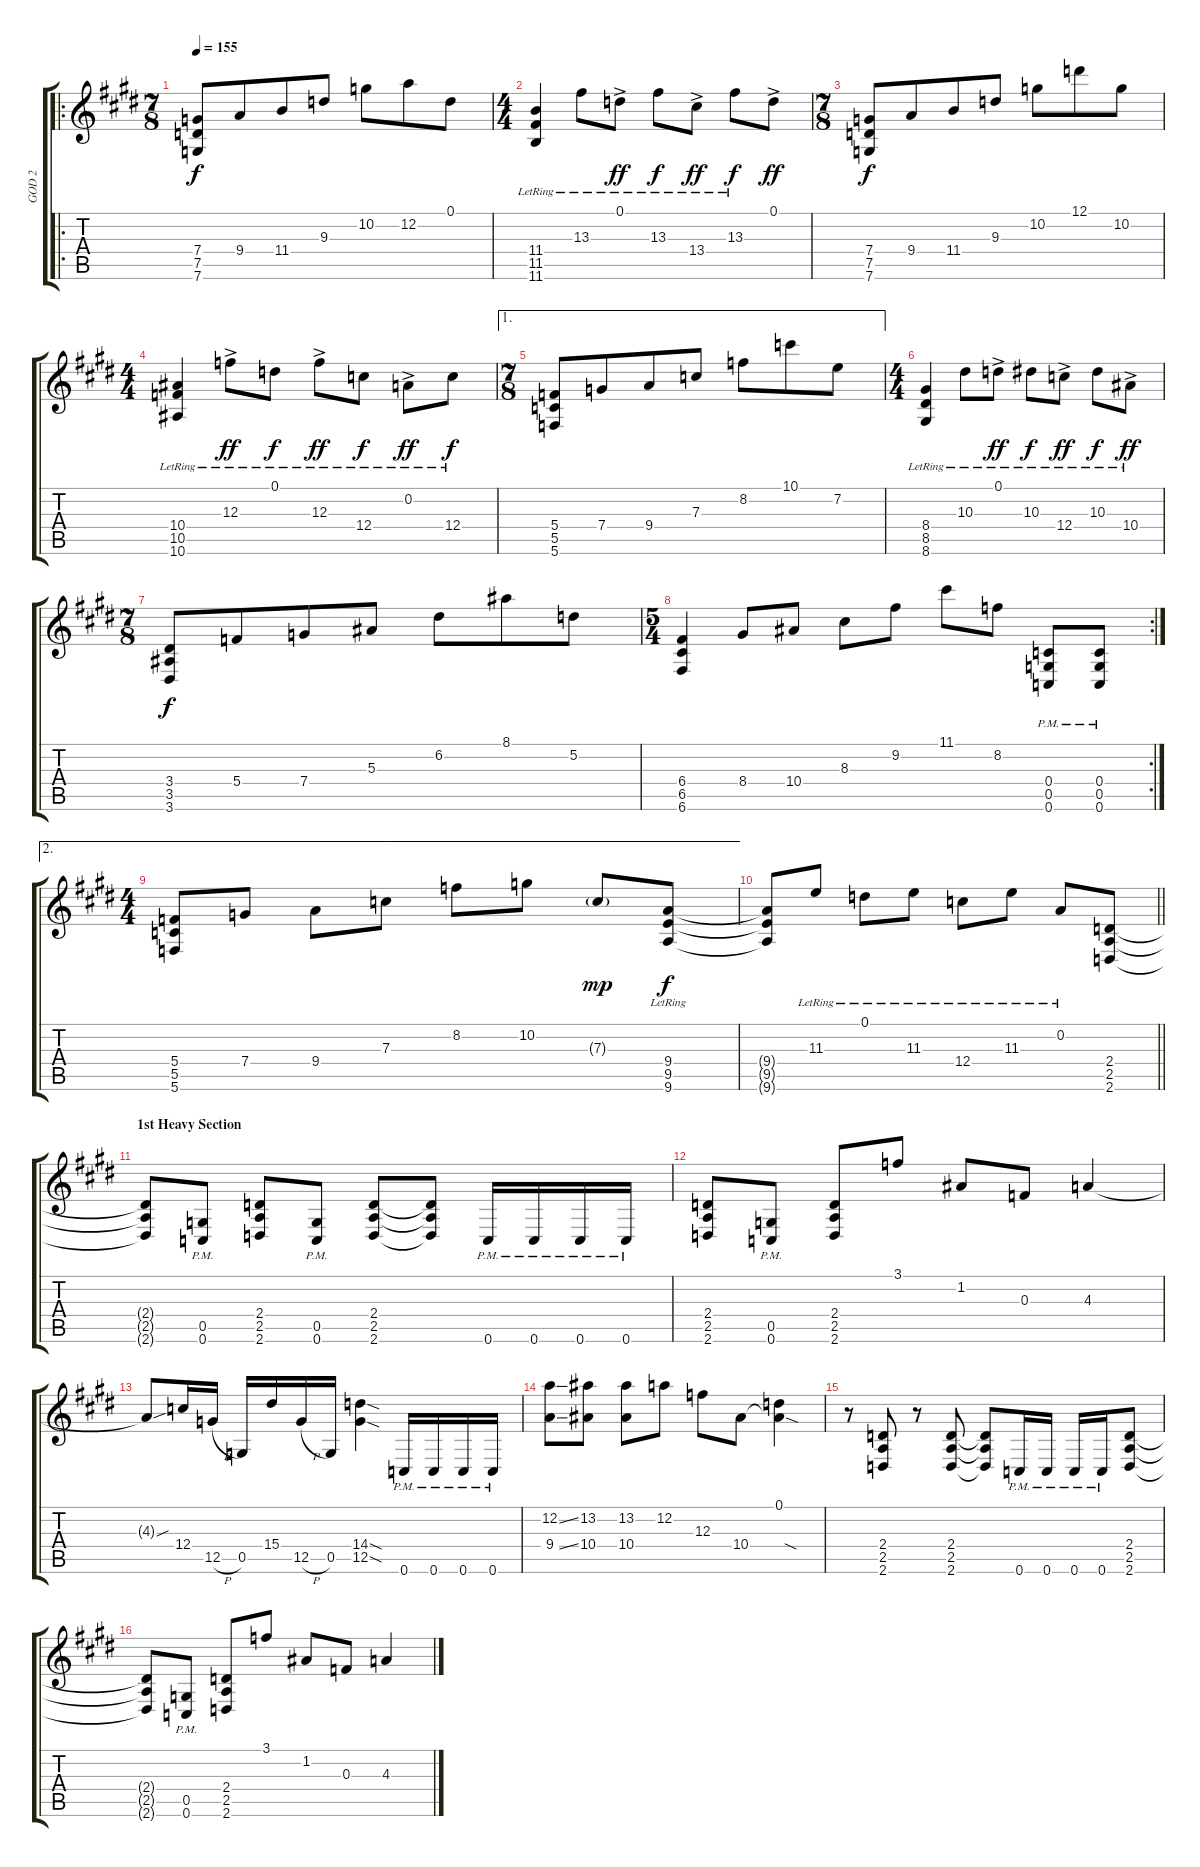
\track ("GOD 2" "GOD 2") {instrument overdrivenguitar}
\staff {score tabs}
\tuning (D4 A3 F3 C3 G2 C2) {hide}
\ro
\ts (7 8)
\tempo 155
\clef g2
\ks e
(7.4 7.5 7.6).8{dy f} 9.4.8 11.4.8 9.3.8 10.2.8 12.2.8 0.1.8 |
\ts (4 4)
(11.4{lr} 11.5{lr} 11.6{lr}).4 13.3{lr}.8 0.1{ac lr}.8{dy ff} 13.3{lr}.8{dy f} 13.4{ac lr}.8{dy ff} 13.3{lr}.8{dy f} 0.1{ac}.8{dy ff} |
\ts (7 8)
(7.4 7.5 7.6).8{dy f} 9.4.8 11.4.8 9.3.8 10.2.8 12.1.8 10.2.8 |
\ts (4 4)
(10.4{lr} 10.5{lr} 10.6{lr}).4 12.3{ac lr}.8{dy ff} 0.1{lr}.8{dy f} 12.3{ac lr}.8{dy ff} 12.4{lr}.8{dy f} 0.2{ac lr}.8{dy ff} 12.4{lr}.8{dy f} |
\ae 1
\ts (7 8)
(5.4 5.5 5.6).8 7.4.8 9.4.8 7.3.8 8.2.8 10.1.8 7.2.8 |
\ts (4 4)
(8.4{lr} 8.5{lr} 8.6{lr}).4 10.3{lr}.8 0.1{ac lr}.8{dy ff} 10.3{lr}.8{dy f} 12.4{ac lr}.8{dy ff} 10.3{lr}.8{dy f} 10.4{ac lr}.8{dy ff} |
\ts (7 8)
(3.4 3.5 3.6).8{dy f} 5.4.8 7.4.8 5.3.8 6.2.8 8.1.8 5.2.8 |
\rc 2
\ts (5 4)
(6.4 6.5 6.6).4 8.4.8 10.4.8 8.3.8 9.2.8 11.1.8 8.2.8 (0.4{pm} 0.5{pm} 0.6{pm}).8 (0.4{pm} 0.5{pm} 0.6{pm}).8 |
\ae 2
\ts (4 4)
(5.4 5.5 5.6).8 7.4.8 9.4.8 7.3.8 8.2.8 10.2.8 7.3{g}.8{dy mp} (9.4{lr} 9.5{lr} 9.6{lr}).8{dy f} |
\barLineRight lightlight
(9.4{t} 9.5{t} 9.6{t}).8 11.3{lr}.8 0.1{lr}.8 11.3{lr}.8 12.4{lr}.8 11.3{lr}.8 0.2{lr}.8 (2.4 2.5 2.6).8 |
\section ("" "1st Heavy Section")
(2.4{t} 2.5{t} 2.6{t}).8 (0.5{pm} 0.6{pm}).8 (2.4 2.5 2.6).8 (0.5{pm} 0.6{pm}).8 (2.4 2.5 2.6).8 (2.4{t} 2.5{t} 2.6{t}).8 0.6{pm}.16 0.6{pm}.16 0.6{pm}.16 0.6{pm}.16 |
(2.4 2.5 2.6).8 (0.5{pm} 0.6{pm}).8 (2.4 2.5 2.6).8 3.1.8 1.2.8 0.3.8 4.3.4 |
4.3{sou t}.8 12.4.16 12.5{h}.16 0.5.16 15.4.16 12.5{h}.16 0.5.16 (14.4{sod} 12.5{sod}).4 0.6{pm}.16 0.6{pm}.16 0.6{pm}.16 0.6{pm}.16 |
(12.2{ss} 9.4{ss}).8 (13.2 10.4).8 (13.2 10.4).8 12.2.8 12.3.8 10.4.8 (0.1 10.4{sod t}).4 |
r.8 (2.4 2.5 2.6).8 r.8 (2.4 2.5 2.6).8 (2.4{t} 2.5{t} 2.6{t}).8 0.6{pm}.16 0.6{pm}.16 0.6{pm}.16 0.6{pm}.16 (2.4 2.5 2.6).8 |
(2.4{t} 2.5{t} 2.6{t}).8 (0.5{pm} 0.6{pm}).8 (2.4 2.5 2.6).8 3.1.8 1.2.8 0.3.8 4.3.4
